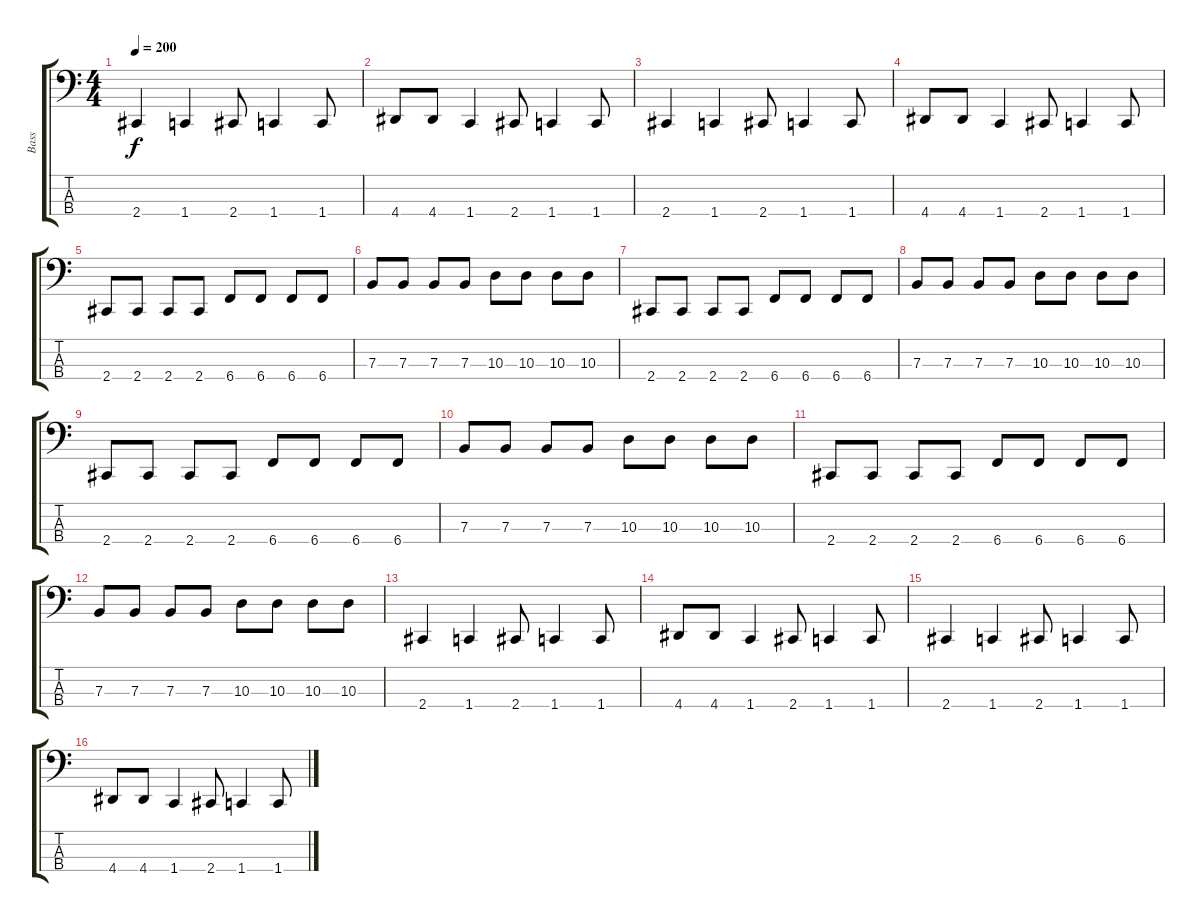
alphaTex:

\track ("Bass" "Bass") {instrument electricbassfinger}
\staff {score tabs}
\tuning (D2 A1 E1 B0) {hide}
\ts (4 4)
\tempo 200
\clef f4
\ks c
2.4.4{dy f} 1.4.4 2.4.8 1.4.4 1.4.8 |
4.4.8 4.4.8 1.4.4 2.4.8 1.4.4 1.4.8 |
2.4.4 1.4.4 2.4.8 1.4.4 1.4.8 |
4.4.8 4.4.8 1.4.4 2.4.8 1.4.4 1.4.8 |
2.4.8 2.4.8 2.4.8 2.4.8 6.4.8 6.4.8 6.4.8 6.4.8 |
7.3.8 7.3.8 7.3.8 7.3.8 10.3.8 10.3.8 10.3.8 10.3.8 |
2.4.8 2.4.8 2.4.8 2.4.8 6.4.8 6.4.8 6.4.8 6.4.8 |
7.3.8 7.3.8 7.3.8 7.3.8 10.3.8 10.3.8 10.3.8 10.3.8 |
2.4.8 2.4.8 2.4.8 2.4.8 6.4.8 6.4.8 6.4.8 6.4.8 |
7.3.8 7.3.8 7.3.8 7.3.8 10.3.8 10.3.8 10.3.8 10.3.8 |
2.4.8 2.4.8 2.4.8 2.4.8 6.4.8 6.4.8 6.4.8 6.4.8 |
7.3.8 7.3.8 7.3.8 7.3.8 10.3.8 10.3.8 10.3.8 10.3.8 |
2.4.4 1.4.4 2.4.8 1.4.4 1.4.8 |
4.4.8 4.4.8 1.4.4 2.4.8 1.4.4 1.4.8 |
2.4.4 1.4.4 2.4.8 1.4.4 1.4.8 |
4.4.8 4.4.8 1.4.4 2.4.8 1.4.4 1.4.8
